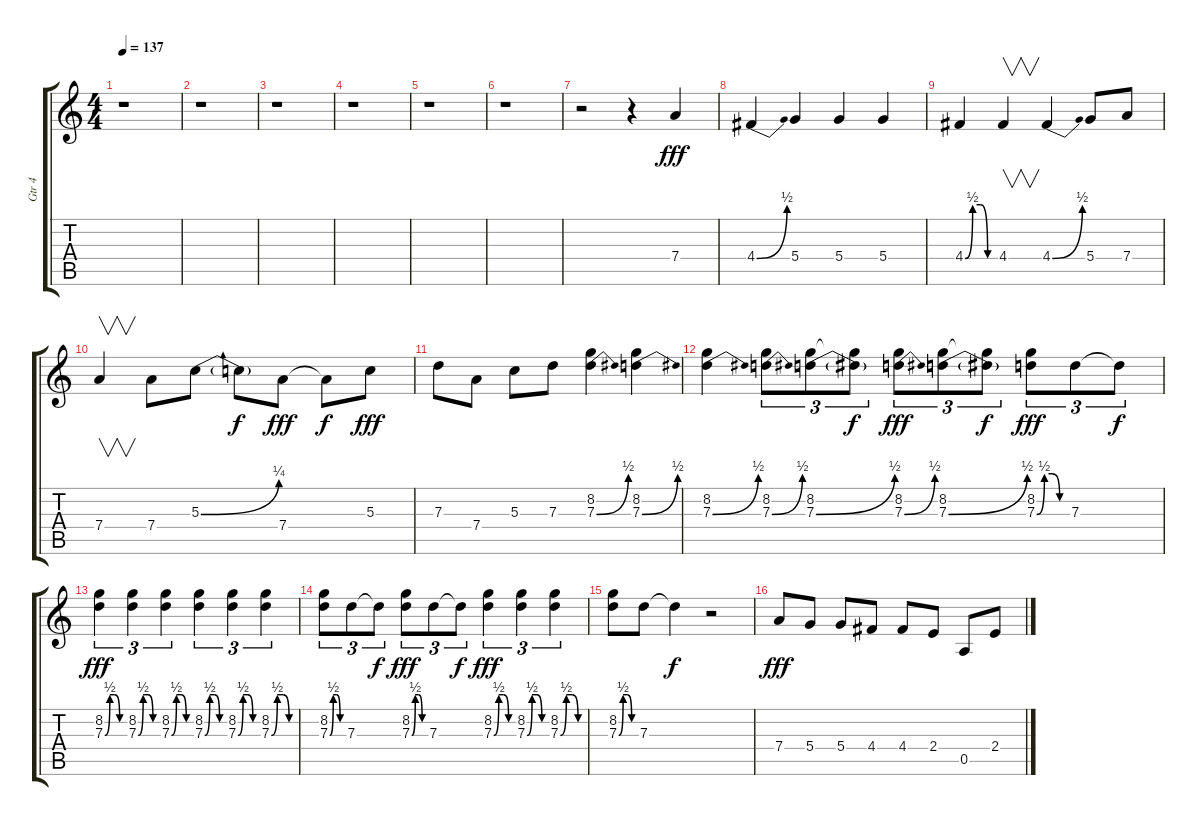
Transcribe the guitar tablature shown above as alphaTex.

\track ("Gtr 4" "Gtr 4") {instrument overdrivenguitar}
\staff {score tabs}
\tuning (E4 B3 G3 D3 A2 E2) {hide}
\ts (4 4)
\tempo 137
\clef g2
\ks c
r.1{dy mf} |
r.1 |
r.1 |
r.1 |
r.1 |
r.1 |
r.2{volume 16 balance 8 instrument distortionguitar} r.4 7.4.4{dy fff} |
4.4{be (bend 0 0 60 2)}.4 5.4.4 5.4.4 5.4.4 |
4.4{be (custom 0 0 15 2 30 2 45 0 60 0)}.4 4.4.4{v} 4.4{be (bend 0 0 60 2)}.4 5.4.8 7.4.8 |
7.4.4{v} 7.4.8 5.3{be (bend 0 0 60 1)}.8 5.3{t}.8{dy f} 7.4.8{dy fff} 7.4{t}.8{dy f} 5.3.8{dy fff} |
7.3.8 7.4.8 5.3.8 7.3.8 (8.2 7.3{be (bend 0 0 60 2)}).4 (8.2 7.3{be (bend 0 0 60 2)}).4 |
(8.2 7.3{be (bend 0 0 60 2)}).4 (8.2 7.3{be (bend 0 0 60 2)}).8{tu (3 2)} (8.2 7.3{be (bend 0 0 60 2)}).8{tu (3 2)} (8.2{t} 7.3{t}).8{tu (3 2) dy f} (8.2 7.3{be (bend 0 0 60 2)}).8{tu (3 2) dy fff} (8.2 7.3{be (bend 0 0 60 2)}).8{tu (3 2)} (8.2{t} 7.3{t}).8{tu (3 2) dy f} (8.2 7.3{be (custom 0 0 15 2 30 2 45 0 60 0)}).8{tu (3 2) dy fff} 7.3.8{tu (3 2)} 7.3{t}.8{tu (3 2) dy f} |
(8.2 7.3{be (custom 0 0 15 2 30 2 45 0 60 0)}).4{tu (3 2) dy fff} (8.2 7.3{be (custom 0 0 15 2 30 2 45 0 60 0)}).4{tu (3 2)} (8.2 7.3{be (custom 0 0 15 2 30 2 45 0 60 0)}).4{tu (3 2)} (8.2 7.3{be (custom 0 0 15 2 30 2 45 0 60 0)}).4{tu (3 2)} (8.2 7.3{be (custom 0 0 15 2 30 2 45 0 60 0)}).4{tu (3 2)} (8.2 7.3{be (custom 0 0 15 2 30 2 45 0 60 0)}).4{tu (3 2)} |
(8.2 7.3{be (custom 0 0 15 2 30 2 45 0 60 0)}).8{tu (3 2)} 7.3.8{tu (3 2)} 7.3{t}.8{tu (3 2) dy f} (8.2 7.3{be (custom 0 0 15 2 30 2 45 0 60 0)}).8{tu (3 2) dy fff} 7.3.8{tu (3 2)} 7.3{t}.8{tu (3 2) dy f} (8.2 7.3{be (custom 0 0 15 2 30 2 45 0 60 0)}).4{tu (3 2) dy fff} (8.2 7.3{be (custom 0 0 15 2 30 2 45 0 60 0)}).4{tu (3 2)} (8.2 7.3{be (custom 0 0 15 2 30 2 45 0 60 0)}).4{tu (3 2)} |
(8.2 7.3{be (custom 0 0 15 2 30 2 45 0 60 0)}).8 7.3.8 7.3{t}.4{dy f} r.2 |
7.4.8{dy fff} 5.4.8 5.4.8 4.4.8 4.4.8 2.4.8 0.5.8 2.4.8
